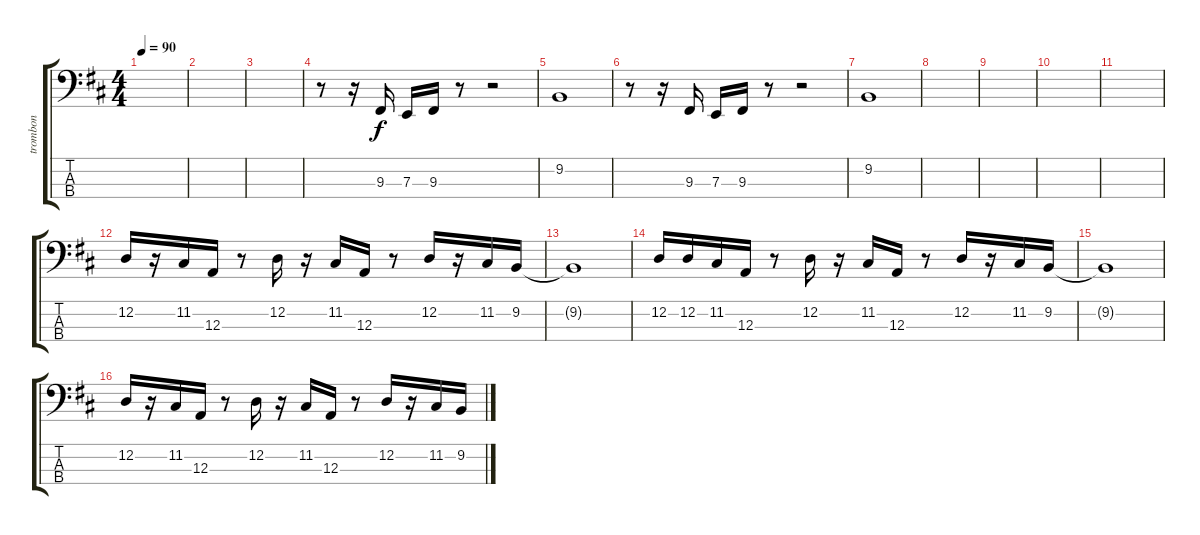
\track ("trombon" "trombon") {instrument trombone}
\staff {score tabs}
\tuning (G2 D2 A1 E1) {hide}
\ts (4 4)
\tempo 90
\clef f4
\ks bminor
|
|
|
r.8{volume 16} r.16 9.3.16 7.3.16 9.3.16 r.8 r.2{volume 5} |
9.2.1{volume 16} |
r.8{volume 16} r.16 9.3.16 7.3.16 9.3.16 r.8 r.2{volume 5} |
9.2.1{volume 16} |
|
|
|
|
12.2.16 r.16 11.2.16 12.3.16 r.8 12.2.16 r.16 11.2.16 12.3.16 r.8 12.2.16 r.16 11.2.16 9.2.16 |
9.2{t}.1 |
12.2.16 12.2.16 11.2.16 12.3.16 r.8 12.2.16 r.16 11.2.16 12.3.16 r.8 12.2.16 r.16 11.2.16 9.2.16 |
9.2{t}.1 |
12.2.16 r.16 11.2.16 12.3.16 r.8 12.2.16 r.16 11.2.16 12.3.16 r.8 12.2.16 r.16 11.2.16 9.2.16
